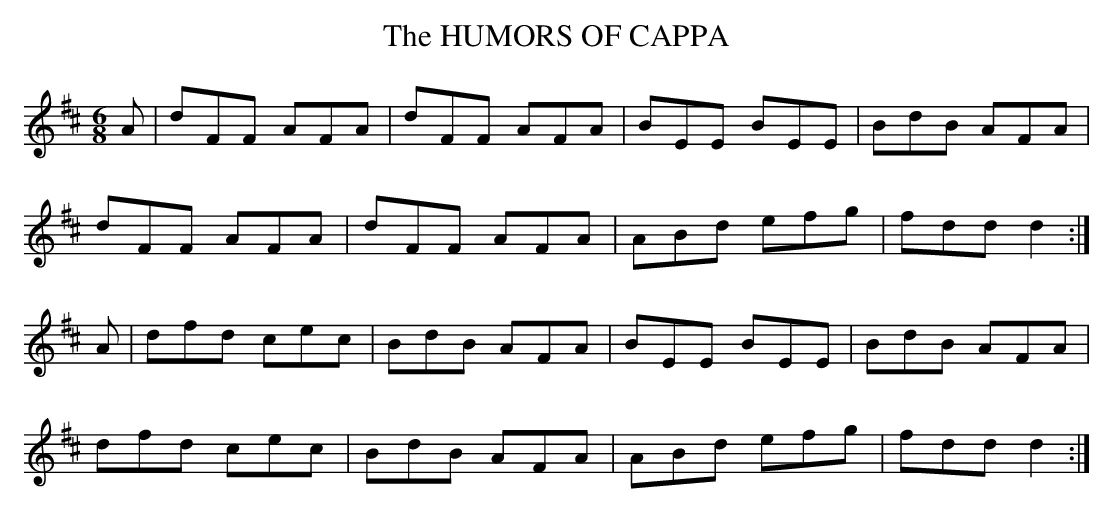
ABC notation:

X:1
T:HUMORS OF CAPPA, The
M:6/8
L:1/8
K:D
A|dFF AFA|dFF AFA|BEE BEE|BdB AFA|
dFF AFA|dFF AFA|ABd efg|fdd d2 :|
A|dfd cec|BdB AFA|BEE BEE|BdB AFA|
dfd cec|BdB AFA|ABd efg|fdd d2 :|
